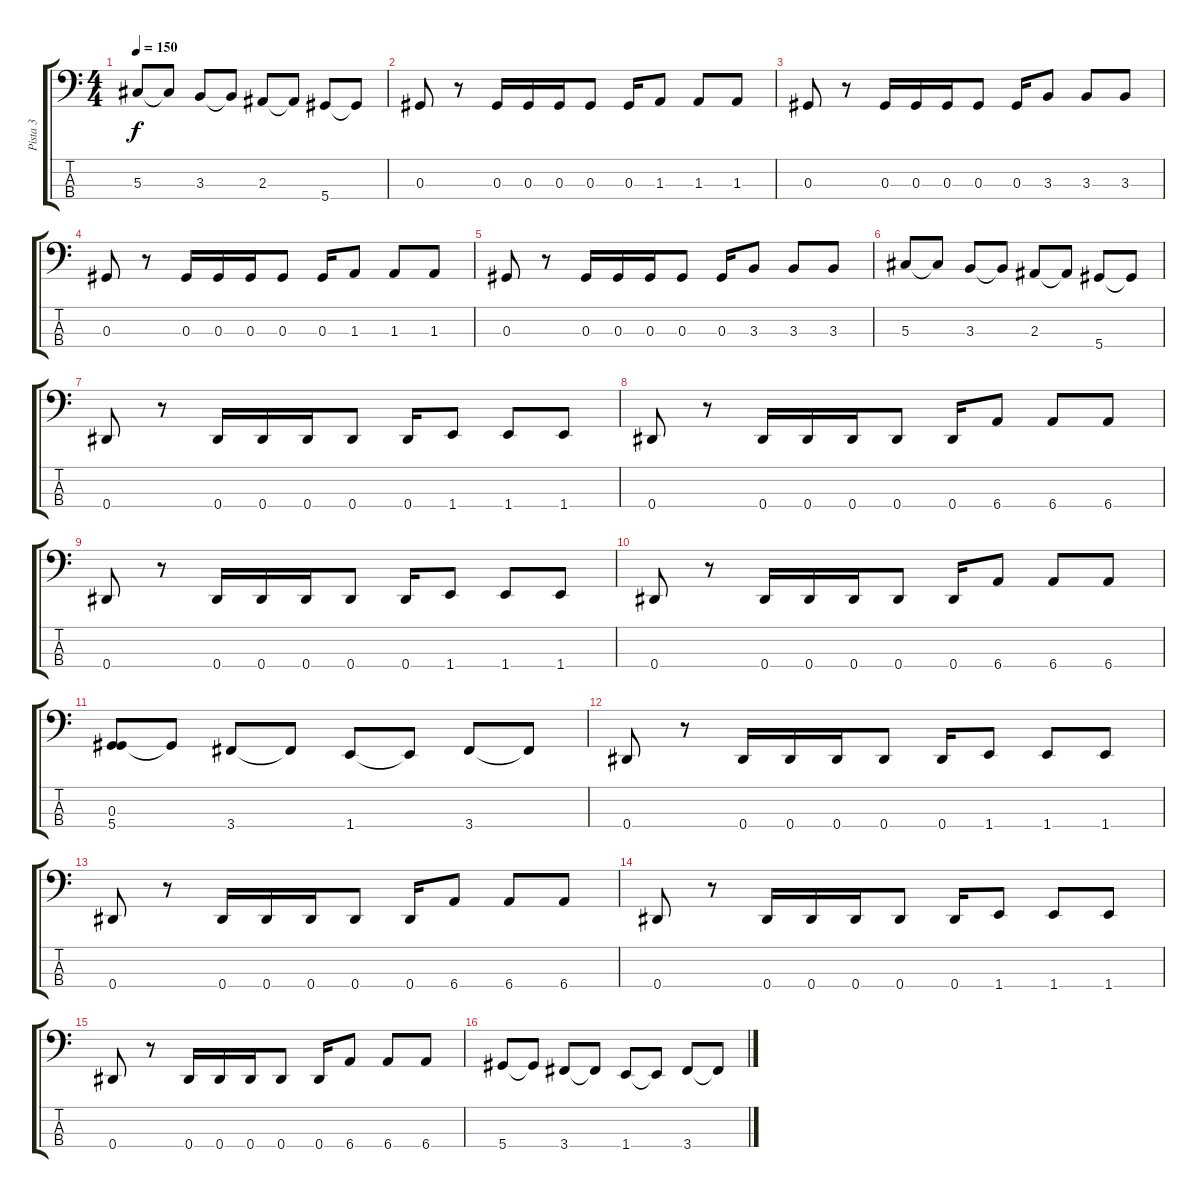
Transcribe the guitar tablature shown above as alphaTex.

\track ("Pista 3" "Pista 3") {instrument electricbassfinger}
\staff {score tabs}
\tuning (Gb2 Db2 Ab1 Eb1) {hide}
\ts (4 4)
\tempo 150
\clef f4
\ks c
5.3.8{dy f} 5.3{t}.8 3.3.8 3.3{t}.8 2.3.8 2.3{t}.8 5.4.8 5.4{t}.8 |
0.3.8 r.8 0.3.16 0.3.16 0.3.16 0.3.8 0.3.16 1.3.8 1.3.8 1.3.8 |
0.3.8 r.8 0.3.16 0.3.16 0.3.16 0.3.8 0.3.16 3.3.8 3.3.8 3.3.8 |
0.3.8 r.8 0.3.16 0.3.16 0.3.16 0.3.8 0.3.16 1.3.8 1.3.8 1.3.8 |
0.3.8 r.8 0.3.16 0.3.16 0.3.16 0.3.8 0.3.16 3.3.8 3.3.8 3.3.8 |
5.3.8 5.3{t}.8 3.3.8 3.3{t}.8 2.3.8 2.3{t}.8 5.4.8 5.4{t}.8 |
0.4.8 r.8 0.4.16 0.4.16 0.4.16 0.4.8 0.4.16 1.4.8 1.4.8 1.4.8 |
0.4.8 r.8 0.4.16 0.4.16 0.4.16 0.4.8 0.4.16 6.4.8 6.4.8 6.4.8 |
0.4.8 r.8 0.4.16 0.4.16 0.4.16 0.4.8 0.4.16 1.4.8 1.4.8 1.4.8 |
0.4.8 r.8 0.4.16 0.4.16 0.4.16 0.4.8 0.4.16 6.4.8 6.4.8 6.4.8 |
(0.3 5.4).8 5.4{t}.8 3.4.8 3.4{t}.8 1.4.8 1.4{t}.8 3.4.8 3.4{t}.8 |
0.4.8 r.8 0.4.16 0.4.16 0.4.16 0.4.8 0.4.16 1.4.8 1.4.8 1.4.8 |
0.4.8 r.8 0.4.16 0.4.16 0.4.16 0.4.8 0.4.16 6.4.8 6.4.8 6.4.8 |
0.4.8 r.8 0.4.16 0.4.16 0.4.16 0.4.8 0.4.16 1.4.8 1.4.8 1.4.8 |
0.4.8 r.8 0.4.16 0.4.16 0.4.16 0.4.8 0.4.16 6.4.8 6.4.8 6.4.8 |
5.4.8 5.4{t}.8 3.4.8 3.4{t}.8 1.4.8 1.4{t}.8 3.4.8 3.4{t}.8
